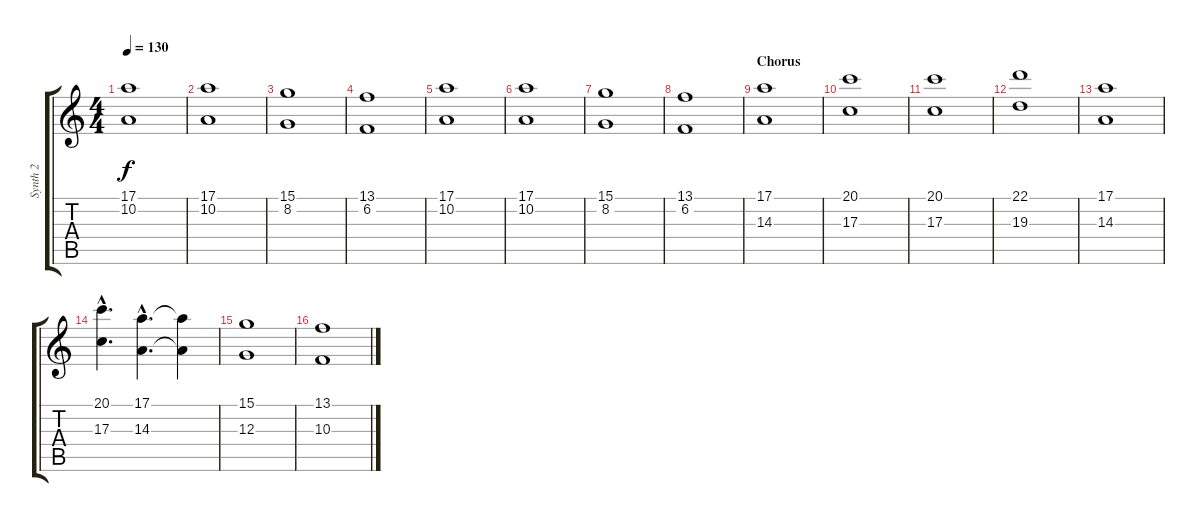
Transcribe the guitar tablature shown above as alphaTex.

\track ("Synth 2" "Synth 2") {instrument synthstrings1}
\staff {score tabs}
\tuning (E4 B3 G3 D3 A2 E2) {hide}
\ts (4 4)
\tempo 130
\clef g2
\ks c
(17.1 10.2).1{dy f} |
(17.1 10.2).1 |
(15.1 8.2).1 |
(13.1 6.2).1 |
(17.1 10.2).1 |
(17.1 10.2).1 |
(15.1 8.2).1 |
(13.1 6.2).1 |
\section ("" "Chorus")
(17.1 14.3).1{volume 10} |
(20.1 17.3).1{volume 10} |
(20.1 17.3).1{volume 10} |
(22.1 19.3).1{volume 10} |
(17.1 14.3).1{volume 10} |
(20.1{hac} 17.3{hac}).4{d volume 10} (17.1{hac} 14.3{hac}).4{d volume 10} (17.1{t} 14.3{t}).4 |
(15.1 12.3).1{volume 10} |
(13.1 10.3).1{volume 10}
